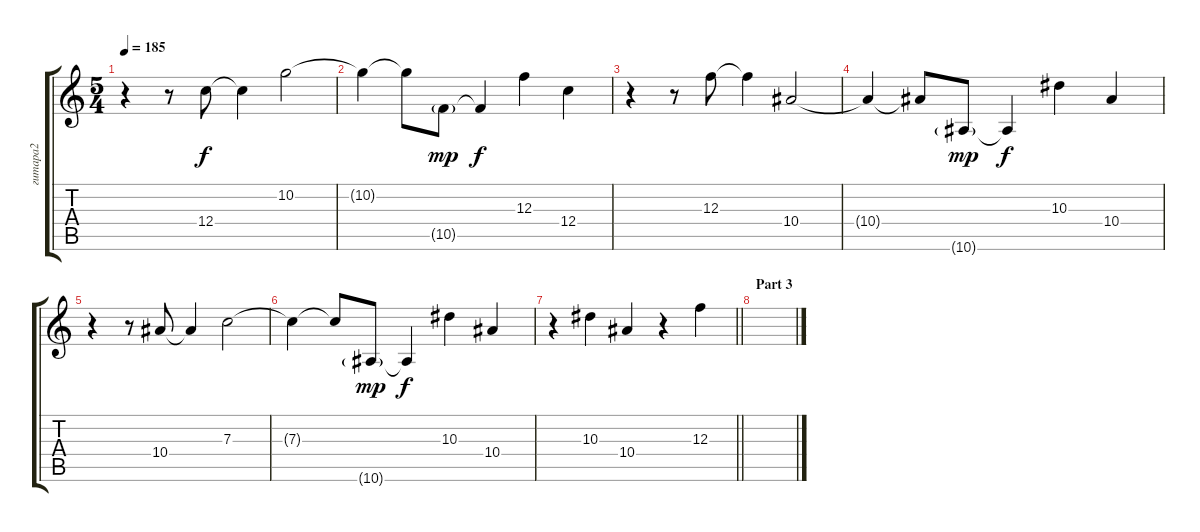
\track ("гитара2" "гитара2") {instrument acousticguitarsteel}
\staff {score tabs}
\tuning (D4 A3 F3 C3 G2 C2) {hide}
\ts (5 4)
\tempo 185
\clef g2
\ks c
r.4{dy f} r.8 12.4.8 12.4{t}.4 10.2.2 |
10.2{t}.4 10.2{t}.8 10.5{g}.8{dy mp} 10.5{t}.4{dy f} 12.3.4 12.4.4 |
r.4 r.8 12.3.8 12.3{t}.4 10.4.2 |
10.4{t}.4 10.4{t}.8 10.6{g}.8{dy mp} 10.6{t}.4{dy f} 10.3.4 10.4.4 |
r.4 r.8 10.4.8 10.4{t}.4 7.3.2 |
7.3{t}.4 7.3{t}.8 10.6{g}.8{dy mp} 10.6{t}.4{dy f} 10.3.4 10.4.4 |
\barLineRight lightlight
r.4 10.3.4 10.4.4 r.4 12.3.4 |
\section ("" "Part 3")
